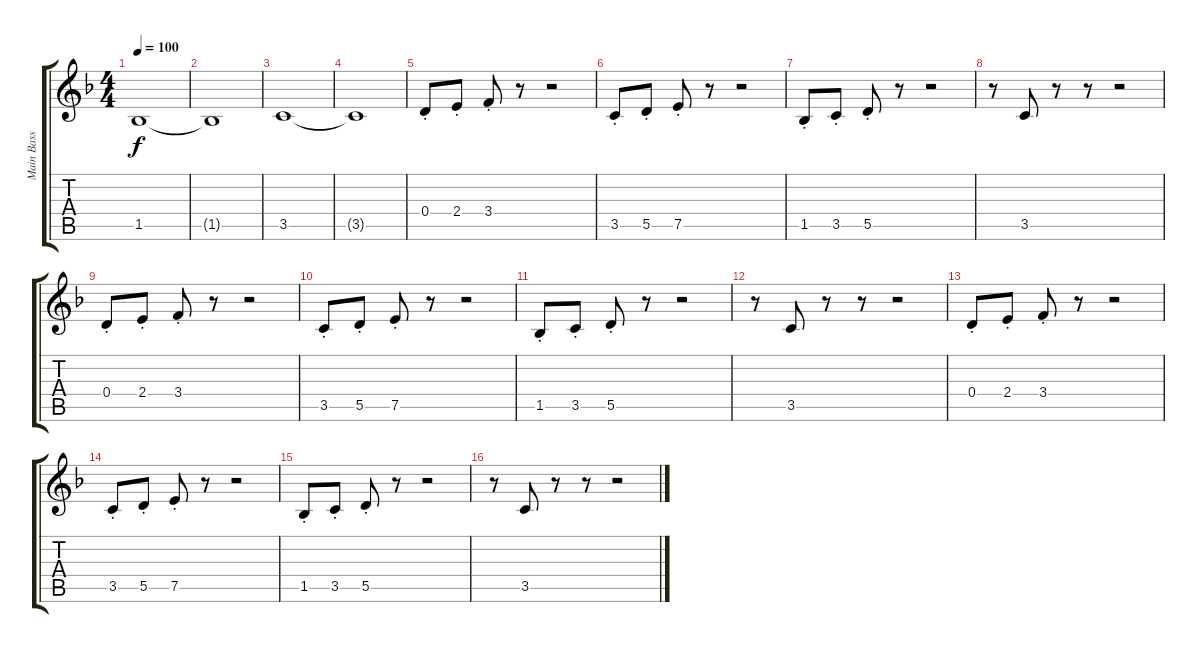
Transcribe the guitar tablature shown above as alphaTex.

\track ("Main Bass" "Main Bass") {instrument synthbass2}
\staff {score tabs}
\tuning (E4 B3 G3 D3 A2 D2) {hide}
\ts (4 4)
\tempo 100
\clef g2
\ks dminor
1.5.1{dy f} |
1.5{t}.1 |
3.5.1 |
3.5{t}.1 |
0.4{st}.8 2.4{st}.8 3.4{st}.8 r.8 r.2 |
3.5{st}.8 5.5{st}.8 7.5{st}.8 r.8 r.2 |
1.5{st}.8 3.5{st}.8 5.5{st}.8 r.8 r.2 |
r.8 3.5.8 r.8 r.8 r.2 |
0.4{st}.8 2.4{st}.8 3.4{st}.8 r.8 r.2 |
3.5{st}.8 5.5{st}.8 7.5{st}.8 r.8 r.2 |
1.5{st}.8 3.5{st}.8 5.5{st}.8 r.8 r.2 |
r.8 3.5.8 r.8 r.8 r.2 |
0.4{st}.8 2.4{st}.8 3.4{st}.8 r.8 r.2 |
3.5{st}.8 5.5{st}.8 7.5{st}.8 r.8 r.2 |
1.5{st}.8 3.5{st}.8 5.5{st}.8 r.8 r.2 |
r.8 3.5.8 r.8 r.8 r.2
